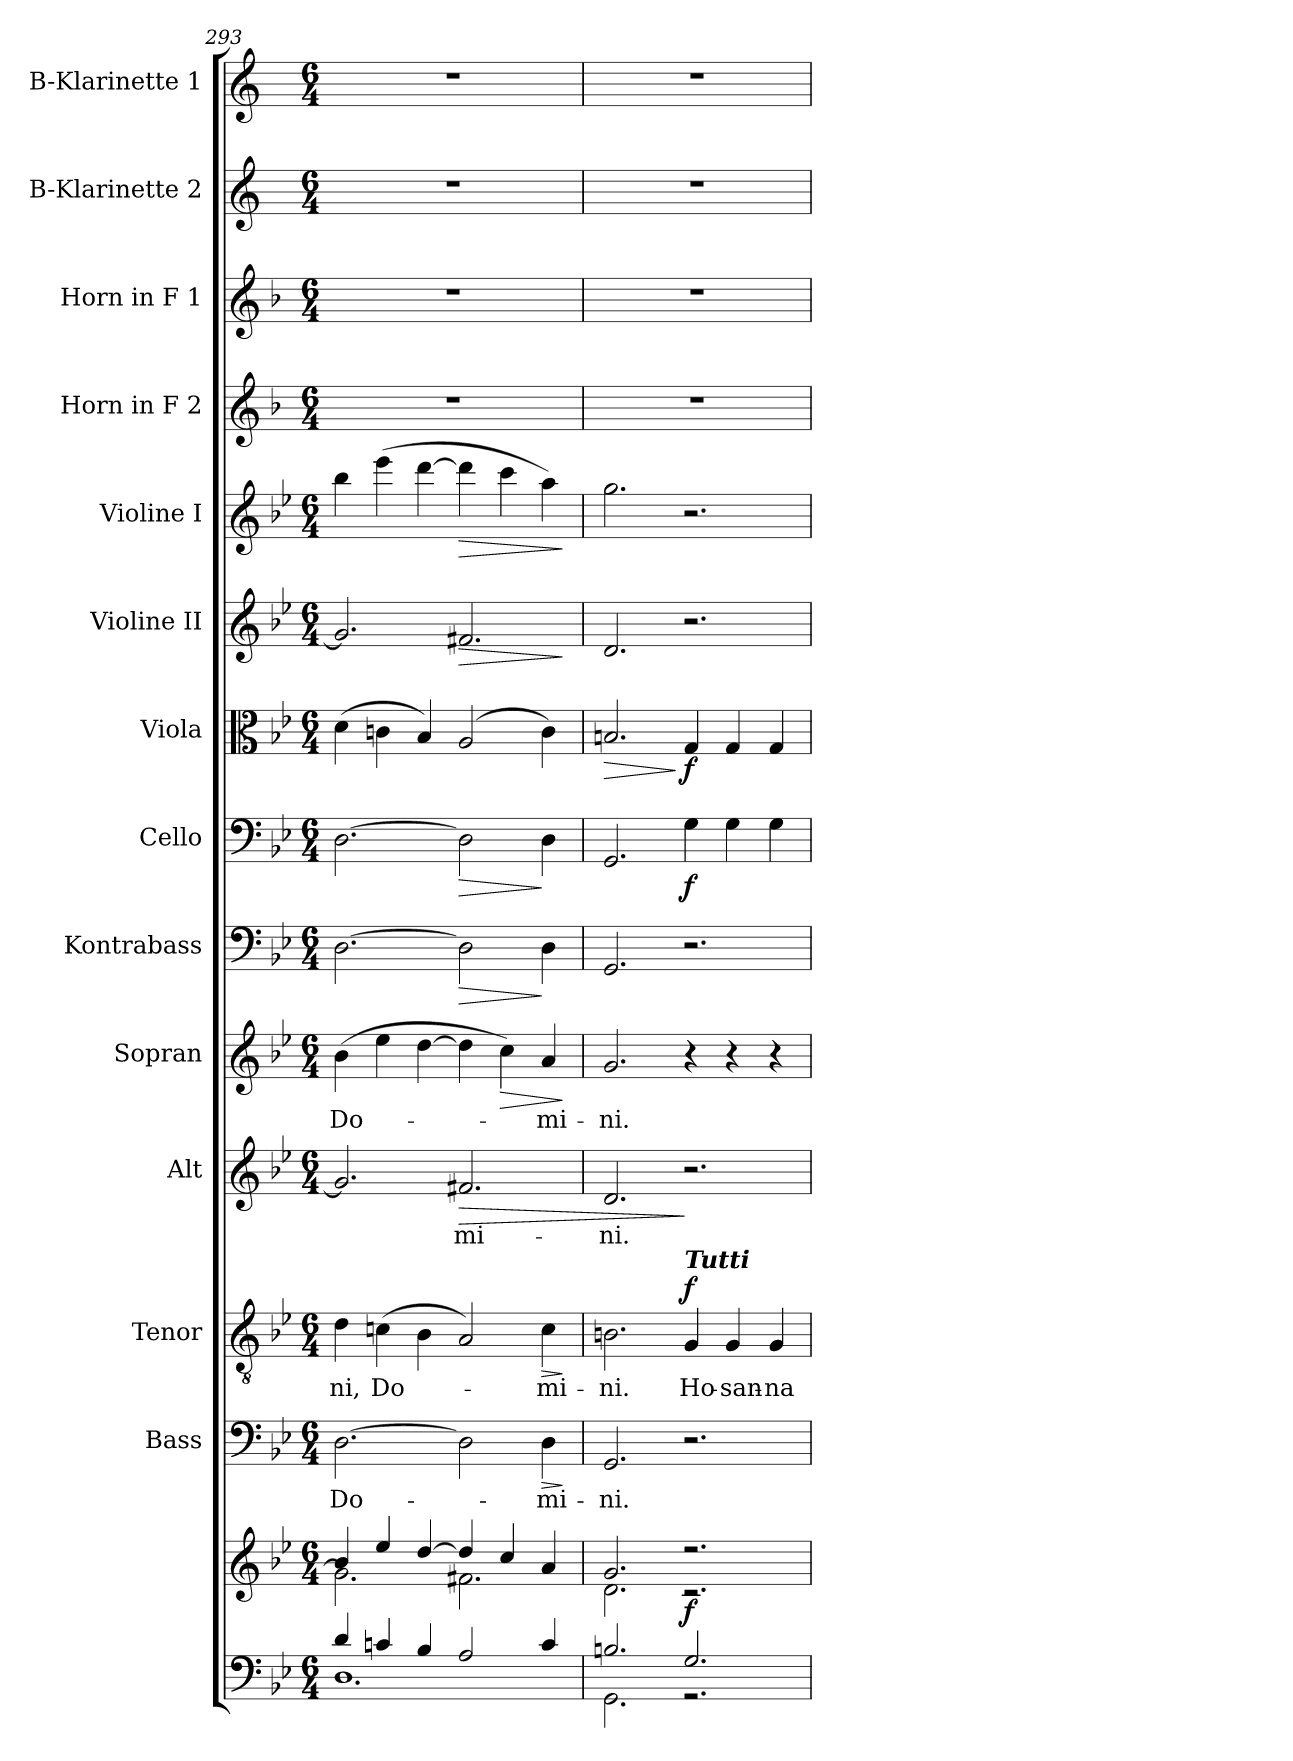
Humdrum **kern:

**kern	**kern	**dynam	**kern	**text	**dynam	**kern	**text	**dynam	**kern	**text	**dynam	**kern	**text	**dynam	**kern	**dynam	**kern	**dynam	**kern	**dynam	**kern	**dynam	**kern	**dynam	**kern	**kern	**kern	**kern
*part14	*part14	*part14	*part13	*part13	*part13	*part12	*part12	*part12	*part11	*part11	*part11	*part10	*part10	*part10	*part9	*part9	*part8	*part8	*part7	*part7	*part6	*part6	*part5	*part5	*part4	*part3	*part2	*part1
*staff15	*staff14	*staff14/15	*staff13	*staff13	*staff13	*staff12	*staff12	*staff12	*staff11	*staff11	*staff11	*staff10	*staff10	*staff10	*staff9	*staff9	*staff8	*staff8	*staff7	*staff7	*staff6	*staff6	*staff5	*staff5	*staff4	*staff3	*staff2	*staff1
*	*	*	*I"Bass	*	*	*I"Tenor	*	*	*I"Alt	*	*	*I"Sopran	*	*	*I"Kontrabass	*	*I"Cello	*	*I"Viola	*	*I"Violine II	*	*I"Violine I	*	*I"Horn in F 2	*I"Horn in F 1	*I"B-Klarinette 2	*I"B-Klarinette 1
*	*	*	*I'B.	*	*	*I'T.	*	*	*I'A.	*	*	*I'S.	*	*	*I'Kb.	*	*	*	*I'Vla.	*	*I'Vl. II	*	*I'Vl. I	*	*	*	*I'B Kl. 2	*I'B Kl. 1
*clefF4	*clefG2	*	*clefF4	*	*	*clefGv2	*	*	*clefG2	*	*	*clefG2	*	*	*clefF4	*	*clefF4	*	*clefC3	*	*clefG2	*	*clefG2	*	*clefG2	*clefG2	*clefG2	*clefG2
*	*	*	*	*	*	*	*	*	*	*	*	*	*	*	*ITrd7c12	*	*	*	*	*	*	*	*	*	*ITrd4c7	*ITrd4c7	*ITrd1c2	*ITrd1c2
*k[b-e-]	*k[b-e-]	*	*k[b-e-]	*	*	*k[b-e-]	*	*	*k[b-e-]	*	*	*k[b-e-]	*	*	*k[b-e-]	*	*k[b-e-]	*	*k[b-e-]	*	*k[b-e-]	*	*k[b-e-]	*	*k[b-e-]	*k[b-e-]	*k[b-e-]	*k[b-e-]
*B-:	*B-:	*	*B-:	*	*	*B-:	*	*	*B-:	*	*	*B-:	*	*	*B-:	*	*B-:	*	*B-:	*	*B-:	*	*B-:	*	*B-:	*B-:	*B-:	*B-:
*M6/4	*M6/4	*	*M6/4	*	*	*M6/4	*	*	*M6/4	*	*	*M6/4	*	*	*M6/4	*	*M6/4	*	*M6/4	*	*M6/4	*	*M6/4	*	*M6/4	*M6/4	*M6/4	*M6/4
=293	=293	=293	=293	=293	=293	=293	=293	=293	=293	=293	=293	=293	=293	=293	=293	=293	=293	=293	=293	=293	=293	=293	=293	=293	=293	=293	=293	=293
*^	*^	*	*	*	*	*	*	*	*	*	*	*	*	*	*	*	*	*	*	*	*	*	*	*	*	*	*	*
!	!	!	!	!	!	!LO:LY:b	!	!	!LO:LY:b	!	!	!	!	!	!LO:LY:b	!	!	!	!	!	!	!	!	!	!	!	!	!	!	!
4d/	1.D	4b-/	2.g\]	.	[2.D\	Do-	.	4d\	-ni,	.	2.g/]	.	.	(>4b-\	Do-	.	[2.DD\	.	[2.D\	.	(>4d\	.	2.g/]	.	4bb-\	.	1.r	1.r	1.r	1.r
!	!	!	!	!	!	!	!	!	!LO:LY:b	!	!	!	!	!	!	!	!	!	!	!	!	!	!	!	!	!	!	!	!	!
4cn/	.	4ee-/	.	.	.	.	.	(>4cn\	Do-	.	.	.	.	4ee-\	.	.	.	.	.	.	4cn\	.	.	.	(>4eee-\	.	.	.	.	.
4B-/	.	[>4dd/	.	.	.	.	.	4B-\	.	.	.	.	.	[4dd\	.	.	.	.	.	.	4B-/)	.	.	.	[4ddd\	.	.	.	.	.
!	!	!	!	!	!	!	!	!	!	!	!	!LO:LY:b	!LO:HP:b	!	!	!	!	!LO:HP:b	!	!LO:HP:b	!	!	!	!LO:HP:b	!	!LO:HP:b	!	!	!	!
2A/	.	4dd/]	2.f#X\	.	2D\]	.	.	2A/)	.	.	2.f#X/	-mi-	>	4dd\]	.	.	2DD\]	>	2D\]	>	(2A/	.	2.f#X/	>	4ddd\]	>	.	.	.	.
!	!	!	!	!	!	!	!	!	!	!	!	!	!	!	!	!LO:HP:b	!	!	!	!	!	!	!	!	!	!	!	!	!	!
.	.	4cc/	.	.	.	.	.	.	.	.	.	.	.	4cc\)	.	>	.	.	.	.	.	.	.	.	4ccc\	.	.	.	.	.
!	!	!	!	!	!	!LO:LY:b	!LO:HP:b	!	!LO:LY:b	!LO:HP:b	!	!	!	!	!LO:LY:b	!	!	!	!	!	!	!	!	!	!	!	!	!	!	!
4c/	.	4a/	.	.	4D\	-mi-	>	4c\	-mi-	>	.	.	.	4a/	-mi-	.	4DD\	]	4D\	]	4c\)	.	.	.	4aa\)	.	.	.	.	.
*v	*v	*	*	*	*	*	*	*	*	*	*	*	*	*	*	*	*	*	*	*	*	*	*	*	*	*	*	*	*	*
*	*v	*v	*	*	*	*	*	*	*	*	*	*	*	*	*	*	*	*	*	*	*	*	*	*	*	*	*	*	*
.	.	.	.	.	]	.	.	]	.	.	.	.	.	]	.	.	.	.	.	.	.	]	.	]	.	.	.	.
=294	=294	=294	=294	=294	=294	=294	=294	=294	=294	=294	=294	=294	=294	=294	=294	=294	=294	=294	=294	=294	=294	=294	=294	=294	=294	=294	=294	=294
*^	*^	*	*	*	*	*	*	*	*	*	*	*	*	*	*	*	*	*	*	*	*	*	*	*	*	*	*	*
!	!	!	!	!	!	!LO:LY:b	!	!	!LO:LY:b	!	!	!LO:LY:b	!	!	!LO:LY:b	!	!	!	!	!	!	!LO:HP:b	!	!	!	!	!	!	!	!
2.Bn/	2.GG\	2.g/	2.d\	.	2.GG/	-ni.	.	2.Bn\	-ni.	.	2.d/	-ni.	.	2.g/	-ni.	.	2.GGG/	.	2.GG/	.	2.Bn/	>	2.d/	.	2.gg\	.	1.r	1.r	1.r	1.r
!	!	!	!	!	!	!	!	!LO:TX:a:Bi:t=Tutti	!	!	!	!	!	!	!	!	!	!	!	!	!	!	!	!	!	!	!	!	!	!
!	!	!	!	!LO:DY:a=2	!	!	!	!	!LO:LY:b	!LO:DY:a	!	!	!	!	!	!	!	!	!	!LO:DY:b	!	!LO:DY:n=1:b	!	!	!	!	!	!	!	!
2.G/	2.rGG	2.r	2.r	f	2.r	.	.	4G/	Ho-	f	2.r	.	]	4r	.	.	2.r	.	4G\	f	4G/	] f	2.r	.	2.r	.	.	.	.	.
!	!	!	!	!	!	!	!	!	!LO:LY:b	!	!	!	!	!	!	!	!	!	!	!	!	!	!	!	!	!	!	!	!	!
.	.	.	.	.	.	.	.	4G/	-san-	.	.	.	.	4r	.	.	.	.	4G\	.	4G/	.	.	.	.	.	.	.	.	.
!	!	!	!	!	!	!	!	!	!LO:LY:b	!	!	!	!	!	!	!	!	!	!	!	!	!	!	!	!	!	!	!	!	!
.	.	.	.	.	.	.	.	4G/	-na	.	.	.	.	4r	.	.	.	.	4G\	.	4G/	.	.	.	.	.	.	.	.	.
*v	*v	*	*	*	*	*	*	*	*	*	*	*	*	*	*	*	*	*	*	*	*	*	*	*	*	*	*	*	*	*
*	*v	*v	*	*	*	*	*	*	*	*	*	*	*	*	*	*	*	*	*	*	*	*	*	*	*	*	*	*	*
=	=	=	=	=	=	=	=	=	=	=	=	=	=	=	=	=	=	=	=	=	=	=	=	=	=	=	=	=
*-	*-	*-	*-	*-	*-	*-	*-	*-	*-	*-	*-	*-	*-	*-	*-	*-	*-	*-	*-	*-	*-	*-	*-	*-	*-	*-	*-	*-
